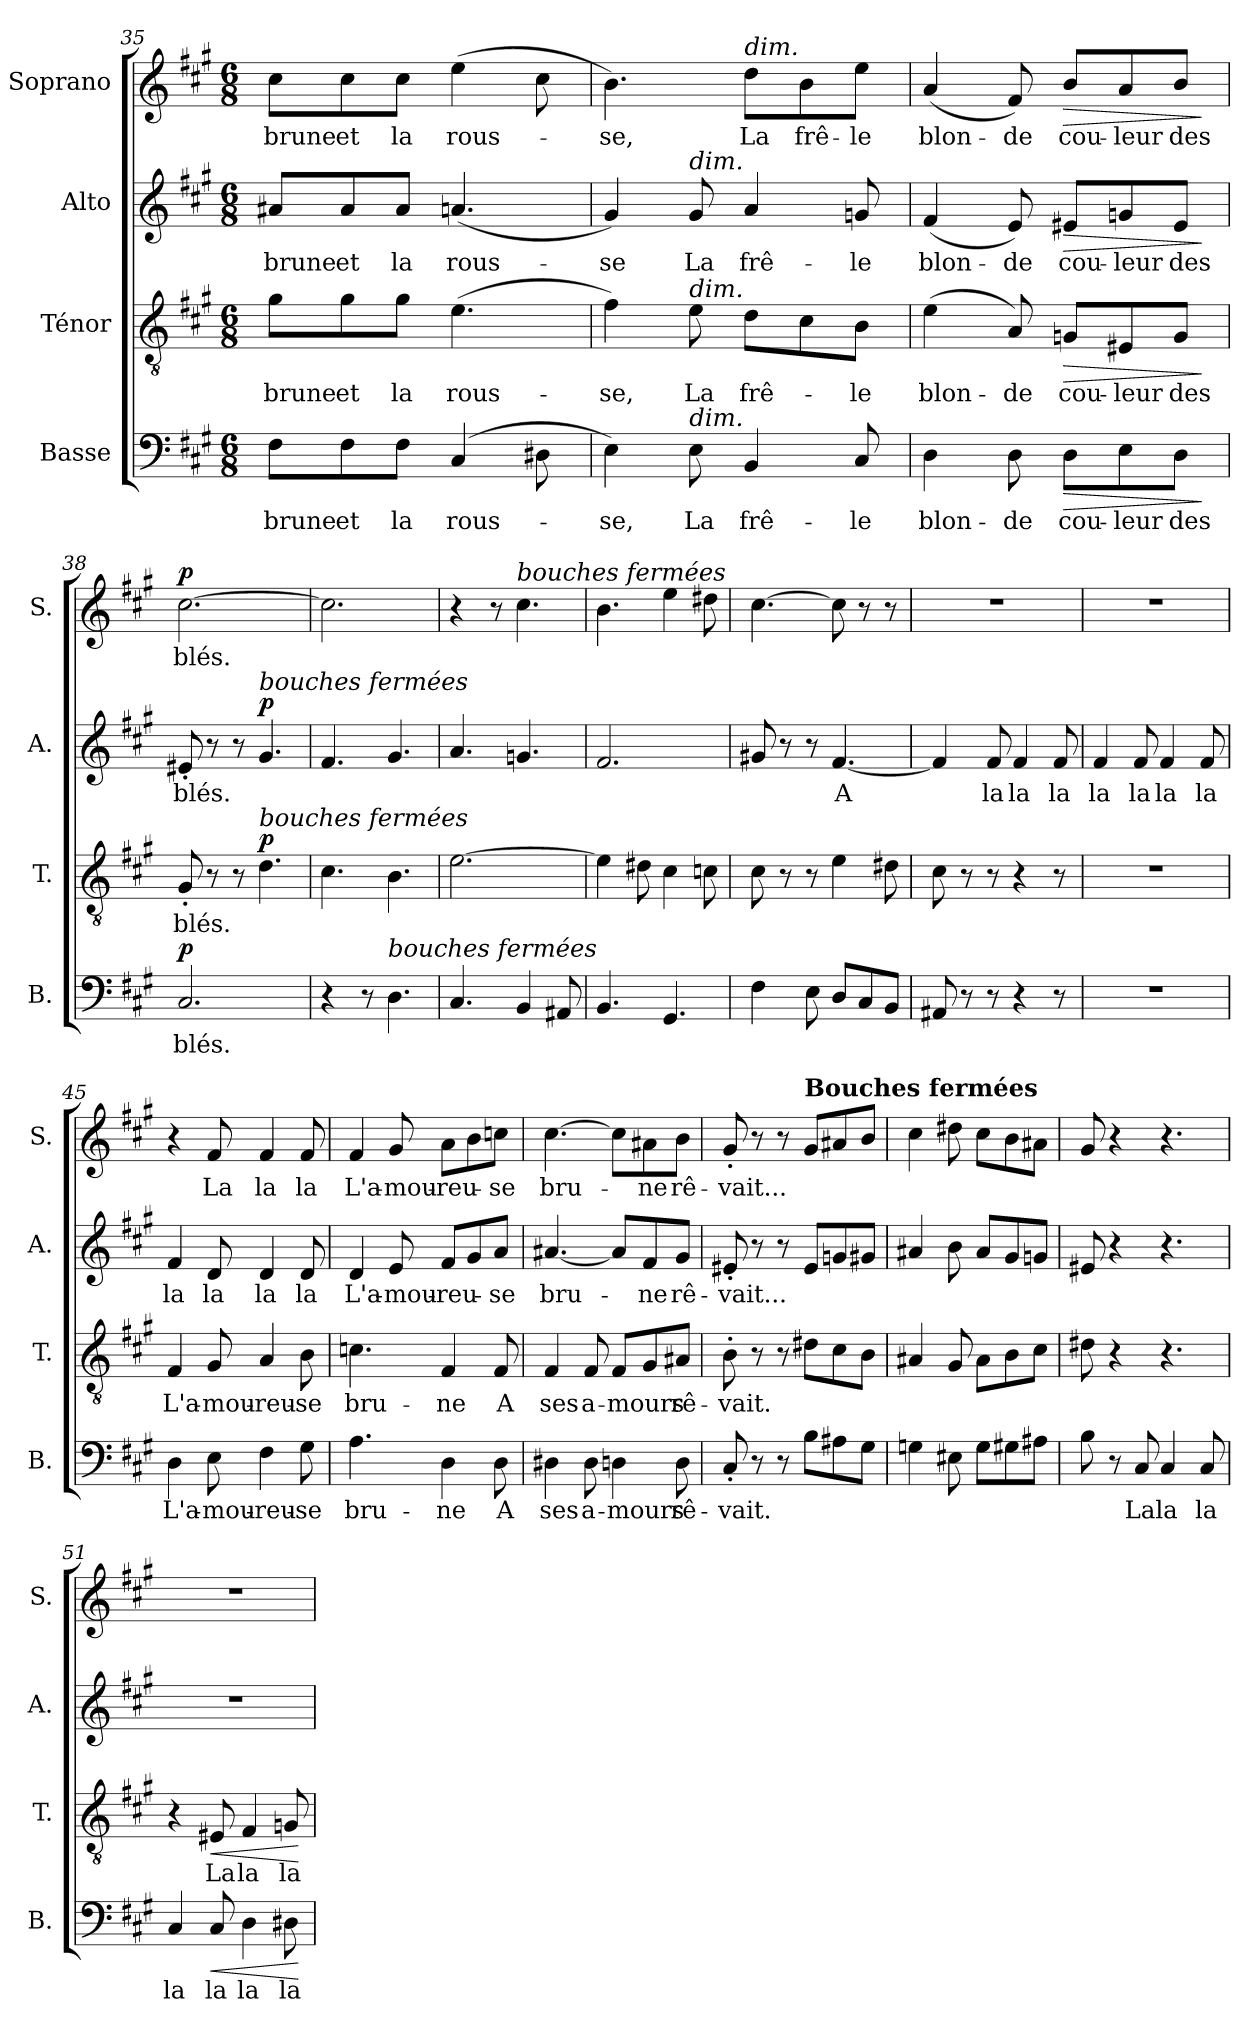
**kern	**text	**dynam	**kern	**text	**dynam	**kern	**text	**dynam	**kern	**text	**dynam
*part4	*part4	*part4	*part3	*part3	*part3	*part2	*part2	*part2	*part1	*part1	*part1
*staff4	*staff4	*staff4	*staff3	*staff3	*staff3	*staff2	*staff2	*staff2	*staff1	*staff1	*staff1
*I"Basse	*	*	*I"Ténor	*	*	*I"Alto	*	*	*I"Soprano	*	*
*I'B.	*	*	*I'T.	*	*	*I'A.	*	*	*I'S.	*	*
!!LO:PB:g=z
*clefF4	*	*	*clefGv2	*	*	*clefG2	*	*	*clefG2	*	*
*k[f#c#g#]	*	*	*k[f#c#g#]	*	*	*k[f#c#g#]	*	*	*k[f#c#g#]	*	*
*M6/8	*	*	*M6/8	*	*	*M6/8	*	*	*M6/8	*	*
=35	=35	=35	=35	=35	=35	=35	=35	=35	=35	=35	=35
!	!LO:LY:b	!	!	!LO:LY:b	!	!	!LO:LY:b	!	!	!LO:LY:b	!
8F#\L	brune	.	8g#\L	brune	.	8a#X/L	brune	.	8cc#\L	brune	.
!	!LO:LY:b	!	!	!LO:LY:b	!	!	!LO:LY:b	!	!	!LO:LY:b	!
8F#\	et	.	8g#\	et	.	8a#/	et	.	8cc#\	et	.
!	!LO:LY:b	!	!	!LO:LY:b	!	!	!LO:LY:b	!	!	!LO:LY:b	!
8F#\J	la	.	8g#\J	la	.	8a#/J	la	.	8cc#\J	la	.
!	!LO:LY:b	!	!	!LO:LY:b	!	!	!LO:LY:b	!	!	!LO:LY:b	!
(>4C#/	rous-	.	(>4.e\	rous-	.	(<4.an/	rous-	.	(>4ee\	rous-	.
8D#X\	.	.	.	.	.	.	.	.	8cc#\	.	.
=36	=36	=36	=36	=36	=36	=36	=36	=36	=36	=36	=36
!	!LO:LY:b	!	!	!LO:LY:b	!	!	!LO:LY:b	!	!	!LO:LY:b	!
4E\)	-se,	.	4f#\)	-se,	.	4g#/)	-se	.	4.b\)	-se,	.
!	!	!	!	!	!	!LO:TX:a:i:t=dim.	!	!	!	!	!
!	!	!	!LO:TX:a:i:t=dim.	!	!	!	!	!	!	!	!
!LO:TX:a:i:t=dim.	!	!	!	!	!	!	!	!	!	!	!
!	!LO:LY:b	!	!	!LO:LY:b	!	!	!LO:LY:b	!	!	!	!
8E\	La	.	8e\	La	.	8g#/	La	.	.	.	.
!	!	!	!	!	!	!	!	!	!LO:TX:a:i:t=dim.	!	!
!	!LO:LY:b	!	!	!LO:LY:b	!	!	!LO:LY:b	!	!	!LO:LY:b	!
4BB/	frê-	.	8d\L	frê-	.	4a/	frê-	.	8dd\L	La	.
!	!	!	!	!	!	!	!	!	!	!LO:LY:b	!
.	.	.	8c#\	.	.	.	.	.	8b\	frê-	.
!	!LO:LY:b	!	!	!LO:LY:b	!	!	!LO:LY:b	!	!	!LO:LY:b	!
8C#/	-le	.	8B\J	-le	.	8gn/	-le	.	8ee\J	-le	.
=37	=37	=37	=37	=37	=37	=37	=37	=37	=37	=37	=37
!	!LO:LY:b	!	!	!LO:LY:b	!	!	!LO:LY:b	!	!	!LO:LY:b	!
4D\	blon-	.	(>4e\	blon-	.	(<4f#/	blon-	.	(<4a/	blon-	.
!	!LO:LY:b	!	!	!LO:LY:b	!	!	!LO:LY:b	!	!	!LO:LY:b	!
8D\	-de	.	8A/)	-de	.	8e/)	-de	.	8f#/)	-de	.
!	!LO:LY:b	!LO:HP:b	!	!LO:LY:b	!LO:HP:b	!	!LO:LY:b	!LO:HP:b	!	!LO:LY:b	!LO:HP:b
8D\L	cou-	>	8Gn/L	cou-	>	8e#X/L	cou-	>	8b/L	cou-	>
!	!LO:LY:b	!	!	!LO:LY:b	!	!	!LO:LY:b	!	!	!LO:LY:b	!
8E\	-leur	.	8E#X/	-leur	.	8gn/	-leur	.	8a/	-leur	.
!	!LO:LY:b	!	!	!LO:LY:b	!	!	!LO:LY:b	!	!	!LO:LY:b	!
8D\J	des	.	8G/J	des	.	8e#/J	des	.	8b/J	des	.
.	.	]	.	.	]	.	.	]	.	.	]
=38	=38	=38	=38	=38	=38	=38	=38	=38	=38	=38	=38
!	!LO:LY:b	!LO:DY:a	!	!LO:LY:b	!	!	!LO:LY:b	!	!	!LO:LY:b	!LO:DY:a
2.C#/	blés.	p	8G#'/	blés.	.	8e#X'/	blés.	.	[2.cc#\	blés.	p
.	.	.	8r	.	.	8r	.	.	.	.	.
.	.	.	8r	.	.	8r	.	.	.	.	.
!	!	!	!	!	!	!LO:TX:a:i:t=bouches fermées	!	!	!	!	!
!	!	!	!LO:TX:a:i:t=bouches fermées	!	!	!	!	!	!	!	!
!	!	!	!	!	!LO:DY:a	!	!	!LO:DY:a	!	!	!
.	.	.	4.d\	.	p	4.g#/	.	p	.	.	.
=39	=39	=39	=39	=39	=39	=39	=39	=39	=39	=39	=39
4r	.	.	4.c#\	.	.	4.f#/	.	.	2.cc#\]	.	.
8r	.	.	.	.	.	.	.	.	.	.	.
!LO:TX:a:i:t=bouches fermées	!	!	!	!	!	!	!	!	!	!	!
4.D\	.	.	4.B\	.	.	4.g#/	.	.	.	.	.
=40	=40	=40	=40	=40	=40	=40	=40	=40	=40	=40	=40
4.C#/	.	.	[2.e\	.	.	4.a/	.	.	4r	.	.
.	.	.	.	.	.	.	.	.	8r	.	.
!	!	!	!	!	!	!	!	!	!LO:TX:a:i:t=bouches fermées	!	!
4BB/	.	.	.	.	.	4.gn/	.	.	4.cc#\	.	.
8AA#X/	.	.	.	.	.	.	.	.	.	.	.
=41	=41	=41	=41	=41	=41	=41	=41	=41	=41	=41	=41
4.BB/	.	.	4e\]	.	.	2.f#/	.	.	4.b\	.	.
.	.	.	8d#X\	.	.	.	.	.	.	.	.
4.GG#/	.	.	4c#\	.	.	.	.	.	4ee\	.	.
.	.	.	8cn\	.	.	.	.	.	8dd#X\	.	.
!!LO:LB:g=z
=42	=42	=42	=42	=42	=42	=42	=42	=42	=42	=42	=42
4F#\	.	.	8c#\	.	.	8g#X/	.	.	[4.cc#\	.	.
.	.	.	8r	.	.	8r	.	.	.	.	.
8E\	.	.	8r	.	.	8r	.	.	.	.	.
!	!	!	!	!	!	!	!LO:LY:b	!LO:DY:a	!	!	!
!	!	!	!	!	!	!	!	!LO:DY:n=1:a	!	!	!
8D/L	.	.	4e\	.	.	[4.f#/	A	other-dynamics p	8cc#\]	.	.
8C#/	.	.	.	.	.	.	.	.	8r	.	.
8BB/J	.	.	8d#X\	.	.	.	.	.	8r	.	.
=43	=43	=43	=43	=43	=43	=43	=43	=43	=43	=43	=43
8AA#X/	.	.	8c#\	.	.	4f#/]	.	.	2.r	.	.
8r	.	.	8r	.	.	.	.	.	.	.	.
!	!	!	!	!	!	!	!LO:LY:b	!	!	!	!
8r	.	.	8r	.	.	8f#/	la	.	.	.	.
!	!	!	!	!	!	!	!LO:LY:b	!	!	!	!
4r	.	.	4r	.	.	4f#/	la	.	.	.	.
!	!	!	!	!	!	!	!LO:LY:b	!	!	!	!
8r	.	.	8r	.	.	8f#/	la	.	.	.	.
=44	=44	=44	=44	=44	=44	=44	=44	=44	=44	=44	=44
!	!	!	!	!	!	!	!LO:LY:b	!	!	!	!
2.r	.	.	2.r	.	.	4f#/	la	.	2.r	.	.
!	!	!	!	!	!	!	!LO:LY:b	!	!	!	!
.	.	.	.	.	.	8f#/	la	.	.	.	.
!	!	!	!	!	!	!	!LO:LY:b	!	!	!	!
.	.	.	.	.	.	4f#/	la	.	.	.	.
!	!	!	!	!	!	!	!LO:LY:b	!	!	!	!
.	.	.	.	.	.	8f#/	la	.	.	.	.
=45	=45	=45	=45	=45	=45	=45	=45	=45	=45	=45	=45
!	!LO:LY:b	!LO:DY:a	!	!LO:LY:b	!	!	!LO:LY:b	!	!	!	!
!	!	!LO:DY:n=1:a	!	!	!LO:DY:a	!	!	!	!	!	!
!	!	!	!	!	!LO:DY:n=1:a	!	!	!	!	!	!
4D\	L'a-	other-dynamics p	4F#/	L'a-	other-dynamics p	4f#/	la	.	4r	.	.
!	!LO:LY:b	!	!	!LO:LY:b	!	!	!LO:LY:b	!	!	!LO:LY:b	!LO:DY:a
!	!	!	!	!	!	!	!	!	!	!	!LO:DY:n=1:a
8E\	-mou-	.	8G#/	-mou-	.	8d/	la	.	8f#/	La	other-dynamics p
!	!LO:LY:b	!	!	!LO:LY:b	!	!	!LO:LY:b	!	!	!LO:LY:b	!
4F#\	-reu-	.	4A/	-reu-	.	4d/	la	.	4f#/	la	.
!	!LO:LY:b	!	!	!LO:LY:b	!	!	!LO:LY:b	!	!	!LO:LY:b	!
8G#\	-se	.	8B\	-se	.	8d/	la	.	8f#/	la	.
=46	=46	=46	=46	=46	=46	=46	=46	=46	=46	=46	=46
!	!LO:LY:b	!	!	!LO:LY:b	!	!	!LO:LY:b	!	!	!LO:LY:b	!
4.A\	bru-	.	4.cn\	bru-	.	4d/	L'a-	.	4f#/	L'a-	.
!	!	!	!	!	!	!	!LO:LY:b	!	!	!LO:LY:b	!
.	.	.	.	.	.	8e/	-mou-	.	8g#/	-mou-	.
!	!LO:LY:b	!	!	!LO:LY:b	!	!	!LO:LY:b	!	!	!LO:LY:b	!
4D\	-ne	.	4F#/	-ne	.	8f#/L	-reu-	.	8a\L	-reu-	.
.	.	.	.	.	.	8g#/	.	.	8b\	.	.
!	!LO:LY:b	!	!	!LO:LY:b	!	!	!LO:LY:b	!	!	!LO:LY:b	!
8D\	A	.	8F#/	A	.	8a/J	-se	.	8ccn\J	-se	.
=47	=47	=47	=47	=47	=47	=47	=47	=47	=47	=47	=47
!	!LO:LY:b	!	!	!LO:LY:b	!	!	!LO:LY:b	!	!	!LO:LY:b	!
4D#X\	ses	.	4F#/	ses	.	[4.a#X/	bru-	.	[4.cc#\	bru-	.
!	!LO:LY:b	!	!	!LO:LY:b	!	!	!	!	!	!	!
8D#\	a-	.	8F#/	a-	.	.	.	.	.	.	.
!	!LO:LY:b	!	!	!LO:LY:b	!	!	!	!	!	!	!
4Dn\	-mours	.	8F#/L	-mours	.	8a#/L]	.	.	8cc#\L]	.	.
!	!	!	!	!	!	!	!LO:LY:b	!	!	!LO:LY:b	!
.	.	.	8G#/	.	.	8f#/	-ne	.	8a#X\	-ne	.
!	!LO:LY:b	!	!	!LO:LY:b	!	!	!LO:LY:b	!	!	!LO:LY:b	!
8D\	rê-	.	8A#X/J	rê-	.	8g#/J	rê-	.	8b\J	rê-	.
!!LO:LB:g=z
=48	=48	=48	=48	=48	=48	=48	=48	=48	=48	=48	=48
!	!LO:LY:b	!	!	!LO:LY:b	!	!	!LO:LY:b	!	!	!LO:LY:b	!
8C#'/	-vait.	.	8B'\	-vait.	.	8e#X'/	-vait...	.	8g#'/	-vait...	.
8r	.	.	8r	.	.	8r	.	.	8r	.	.
8r	.	.	8r	.	.	8r	.	.	8r	.	.
!	!	!	!	!	!	!	!	!	!LO:TX:B:t=Bouches fermées	!	!
8B\L	.	.	8d#X\L	.	.	8e#/L	.	.	8g#/L	.	.
8A#X\	.	.	8c#\	.	.	8gn/	.	.	8a#X/	.	.
8G#\J	.	.	8B\J	.	.	8g#X/J	.	.	8b/J	.	.
=49	=49	=49	=49	=49	=49	=49	=49	=49	=49	=49	=49
4Gn\	.	.	4A#X/	.	.	4a#X/	.	.	4cc#\	.	.
8E#X\	.	.	8G#/	.	.	8b\	.	.	8dd#X\	.	.
8G\L	.	.	8A#\L	.	.	8a#/L	.	.	8cc#\L	.	.
8G#X\	.	.	8B\	.	.	8g#/	.	.	8b\	.	.
8A#X\J	.	.	8c#\J	.	.	8gn/J	.	.	8a#X\J	.	.
=50	=50	=50	=50	=50	=50	=50	=50	=50	=50	=50	=50
8B\	.	.	8d#X\	.	.	8e#X/	.	.	8g#/	.	.
8r	.	.	4r	.	.	4r	.	.	4r	.	.
!	!LO:LY:b	!	!	!	!	!	!	!	!	!	!
8C#/	La	.	.	.	.	.	.	.	.	.	.
!	!LO:LY:b	!	!	!	!	!	!	!	!	!	!
4C#/	la	.	4.r	.	.	4.r	.	.	4.r	.	.
!	!LO:LY:b	!	!	!	!	!	!	!	!	!	!
8C#/	la	.	.	.	.	.	.	.	.	.	.
=51	=51	=51	=51	=51	=51	=51	=51	=51	=51	=51	=51
!	!LO:LY:b	!	!	!	!	!	!	!	!	!	!
4C#/	la	.	4r	.	.	2.r	.	.	2.r	.	.
!	!LO:LY:b	!LO:HP:b	!	!LO:LY:b	!LO:HP:b	!	!	!	!	!	!
8C#/	la	<	8E#X/	La	<	.	.	.	.	.	.
!	!LO:LY:b	!	!	!LO:LY:b	!	!	!	!	!	!	!
4D\	la	.	4F#/	la	.	.	.	.	.	.	.
!	!LO:LY:b	!	!	!LO:LY:b	!	!	!	!	!	!	!
8D#X\	la	.	8Gn/	la	.	.	.	.	.	.	.
.	.	[	.	.	[	.	.	.	.	.	.
=	=	=	=	=	=	=	=	=	=	=	=
*-	*-	*-	*-	*-	*-	*-	*-	*-	*-	*-	*-
